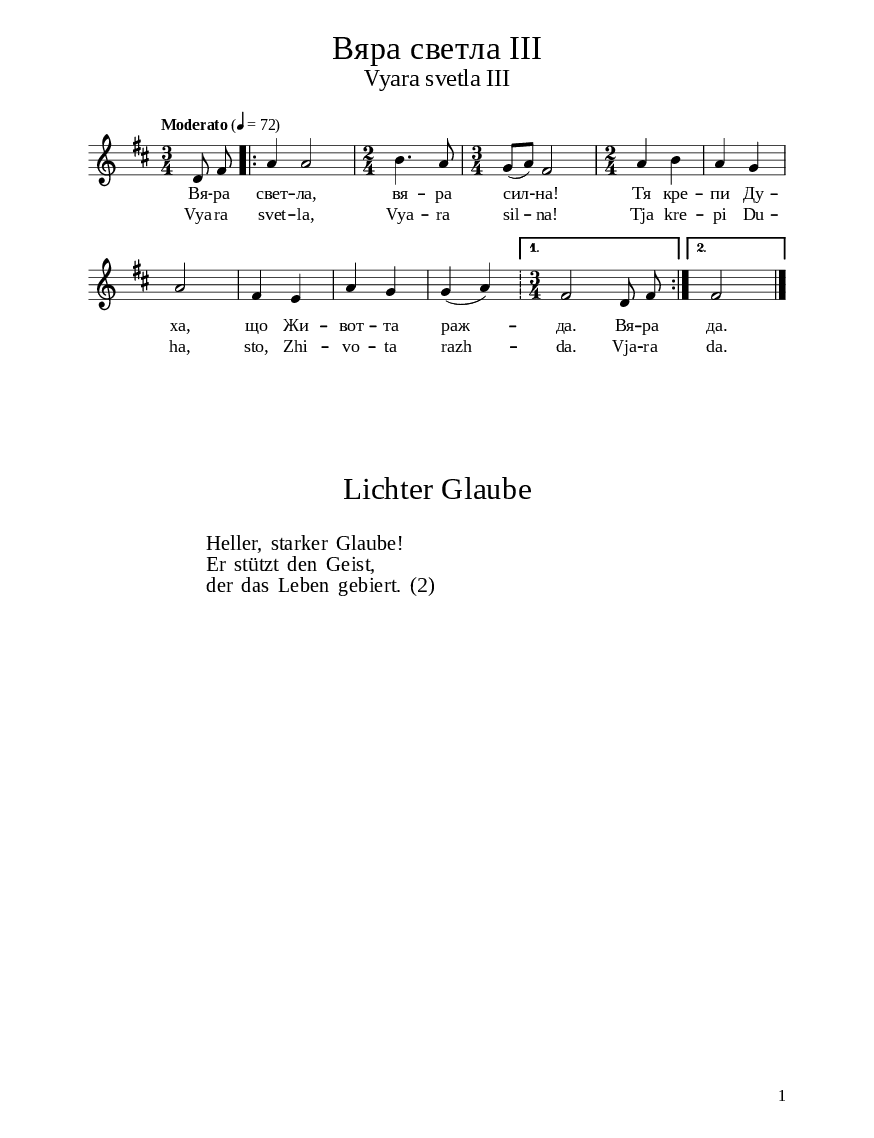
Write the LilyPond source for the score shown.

\version "2.22.1"

% include paper part and global functions
\include "include/globals.ily"

\bookpart {
  \include "include/bookpart-paper.ily"
  \score {
    \include "include/score-layout.ily"

    \new Voice \absolute {
      \clef treble
      \key d \major
      \time 3/4
      \tempoFunc "Moderato" 4 "72"
      \autoBeamOff
      \partial 4
      d'8  fis'8 | \repeat volta 2 {
        a'4  % 2
        a'2 | % 3
        \time 2/4 b'4.  a'8 | \time 3/4 g'8 ( [  a'8 ])  % 4
        fis'2 | % 5
        \time 2/4 a'4 b'4  | % 6
        a'4  g'4 \break | % 7
        a'2 | % 8
        fis'4  e'4 | % 9
        a'4  g'4 |
        g'4 (  a'4 ) \bar "!" |
      }  % 11

      \alternative {
        {\time 3/4 fis'2 d'8 fis'8}
        { fis'2}
      }
      \bar "|."
    }

    \addlyrics {
      Вя -- ра свет --   ла,
      вя -- ра сил --   на! Тя кре -- пи Ду -- ха, що Жи -- вот -- та раж -- да. Вя -- ра да.}
      \addlyrics {
        Vya -- ra svet -- la, Vya -- ra sil -- na! Tja kre -- pi Du -- ha, sto, Zhi -- vo -- ta razh -- da. Vja -- ra da.}

        \header {
          title = \titleFunc "Вяра светла III" "Vyara svetla III"
        }

        \midi{}

      } % score

      \markup \empty-three

      % include foreign translation(s) of the song
      \version "2.20.0"

\markup \fill-line { \fontsize #6 "Lichter Glaube" }
\markup \null
\markup \null
\markup \fontsize #+2.5 {
  \hspace #10
  \override #'(baseline-skip . 2)

  \column {
    \line { " " }

\line { " " Heller, starker Glaube! }

\line { " " Er stützt den Geist, }

\line { " " der das Leben gebiert. (2)}

  }
}


    } % bookpart

